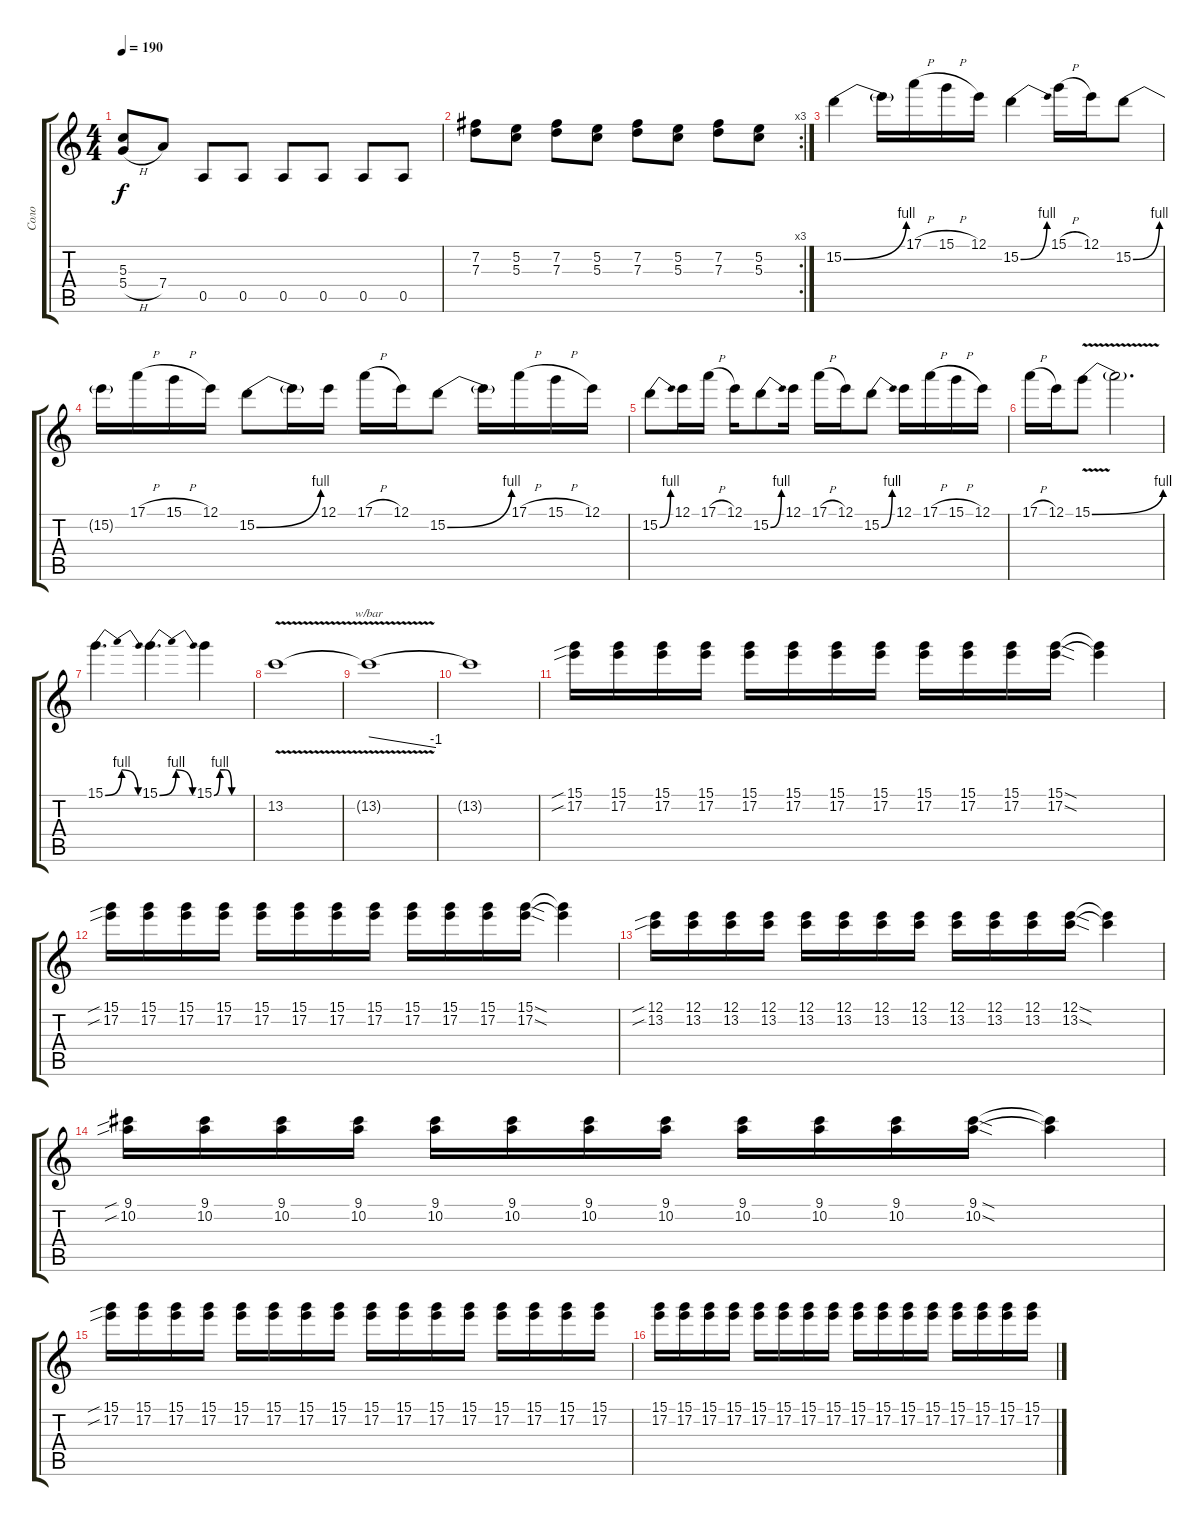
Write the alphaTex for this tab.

\track ("Соло" "Соло") {instrument distortionguitar}
\staff {score tabs}
\tuning (E4 B3 G3 D3 A2 E2) {hide}
\ts (4 4)
\tempo 190
\clef g2
\ks c
(5.3 5.4{h}).8{dy f} 7.4.8 0.5.8 0.5.8 0.5.8 0.5.8 0.5.8 0.5.8 |
\rc 3
(7.2 7.3).8 (5.2 5.3).8 (7.2 7.3).8 (5.2 5.3).8 (7.2 7.3).8 (5.2 5.3).8 (7.2 7.3).8 (5.2 5.3).8 |
15.2{be (bend 0 0 60 4)}.4 15.2{t}.16 17.1{h}.16 15.1{h}.16 12.1.16 15.2{be (bend 0 0 60 4)}.4 15.1{h}.16 12.1.16 15.2{be (bend 0 0 60 4)}.8 |
15.2{t}.16 17.1{h}.16 15.1{h}.16 12.1.16 15.2{be (bend 0 0 60 4)}.8 15.2{t}.16 12.1.16 17.1{h}.16 12.1.16 15.2{be (bend 0 0 60 4)}.8 15.2{t}.16 17.1{h}.16 15.1{h}.16 12.1.16 |
15.2{be (bend 0 0 60 4)}.8 12.1.16 17.1{h}.16 12.1.16 15.2{be (bend 0 0 60 4)}.8 12.1.16 17.1{h}.16 12.1.16 15.2{be (bend 0 0 60 4)}.8 12.1.16 17.1{h}.16 15.1{h}.16 12.1.16 |
17.1{h}.16 12.1.16 15.1{be (bend 0 0 60 4) v}.8 15.1{t}.2{d} |
15.1{be (bendrelease 0 0 10 4 39 4 60 0)}.4{d} 15.1{be (bendrelease 0 0 10 4 30 4 60 0)}.4{d} 15.1{be (custom 0 0 10 4 20 4 30 0 60 0)}.4 |
13.2{v}.1 |
13.2{t}.1{tbe (dive default 0 0 60 -4)} |
13.2{t}.1 |
(15.1{sib} 17.2{sib}).16 (15.1 17.2).16 (15.1 17.2).16 (15.1 17.2).16 (15.1 17.2).16 (15.1 17.2).16 (15.1 17.2).16 (15.1 17.2).16 (15.1 17.2).16 (15.1 17.2).16 (15.1 17.2).16 (15.1{sod} 17.2{sod}).16 (15.1{t} 17.2{t}).4 |
(15.1{sib} 17.2{sib}).16 (15.1 17.2).16 (15.1 17.2).16 (15.1 17.2).16 (15.1 17.2).16 (15.1 17.2).16 (15.1 17.2).16 (15.1 17.2).16 (15.1 17.2).16 (15.1 17.2).16 (15.1 17.2).16 (15.1{sod} 17.2{sod}).16 (15.1{t} 17.2{t}).4 |
(12.1{sib} 13.2{sib}).16 (12.1 13.2).16 (12.1 13.2).16 (12.1 13.2).16 (12.1 13.2).16 (12.1 13.2).16 (12.1 13.2).16 (12.1 13.2).16 (12.1 13.2).16 (12.1 13.2).16 (12.1 13.2).16 (12.1{sod} 13.2{sod}).16 (12.1{t} 13.2{t}).4 |
(9.1{sib} 10.2{sib}).16 (9.1 10.2).16 (9.1 10.2).16 (9.1 10.2).16 (9.1 10.2).16 (9.1 10.2).16 (9.1 10.2).16 (9.1 10.2).16 (9.1 10.2).16 (9.1 10.2).16 (9.1 10.2).16 (9.1{sod} 10.2{sod}).16 (9.1{t} 10.2{t}).4 |
(15.1{sib} 17.2{sib}).16 (15.1 17.2).16 (15.1 17.2).16 (15.1 17.2).16 (15.1 17.2).16 (15.1 17.2).16 (15.1 17.2).16 (15.1 17.2).16 (15.1 17.2).16 (15.1 17.2).16 (15.1 17.2).16 (15.1 17.2).16 (15.1 17.2).16 (15.1 17.2).16 (15.1 17.2).16 (15.1 17.2).16 |
(15.1 17.2).16 (15.1 17.2).16 (15.1 17.2).16 (15.1 17.2).16 (15.1 17.2).16 (15.1 17.2).16 (15.1 17.2).16 (15.1 17.2).16 (15.1 17.2).16 (15.1 17.2).16 (15.1 17.2).16 (15.1 17.2).16 (15.1 17.2).16 (15.1 17.2).16 (15.1 17.2).16 (15.1 17.2).16
